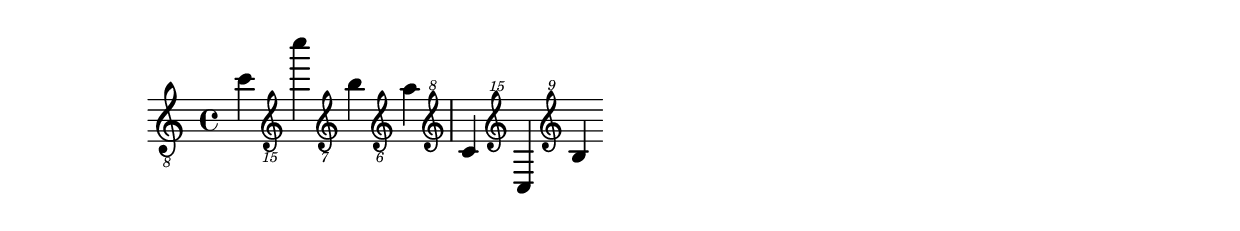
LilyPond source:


\version "2.3.22" \header {

    texidoc = "Octavation signs may be added to clefs.  These
octavation signs may be placed below or above (meaning an octave
higher or lower), and can take any value, including 15 for two octaves."

}

\score { 

	\relative c'' {

	    \clef "G_8"
	    c4
	    \clef "G_15"
	    c4
	    \clef "G_7"
	    c4
	    \clef "G_6"
	    c4 
	    \clef "G^8"
	    c4 
	    \clef "G^15"
	    c4 
	    \clef "G^9"
	    c4 
}
	 \layout { raggedright = ##t  }
	     }
